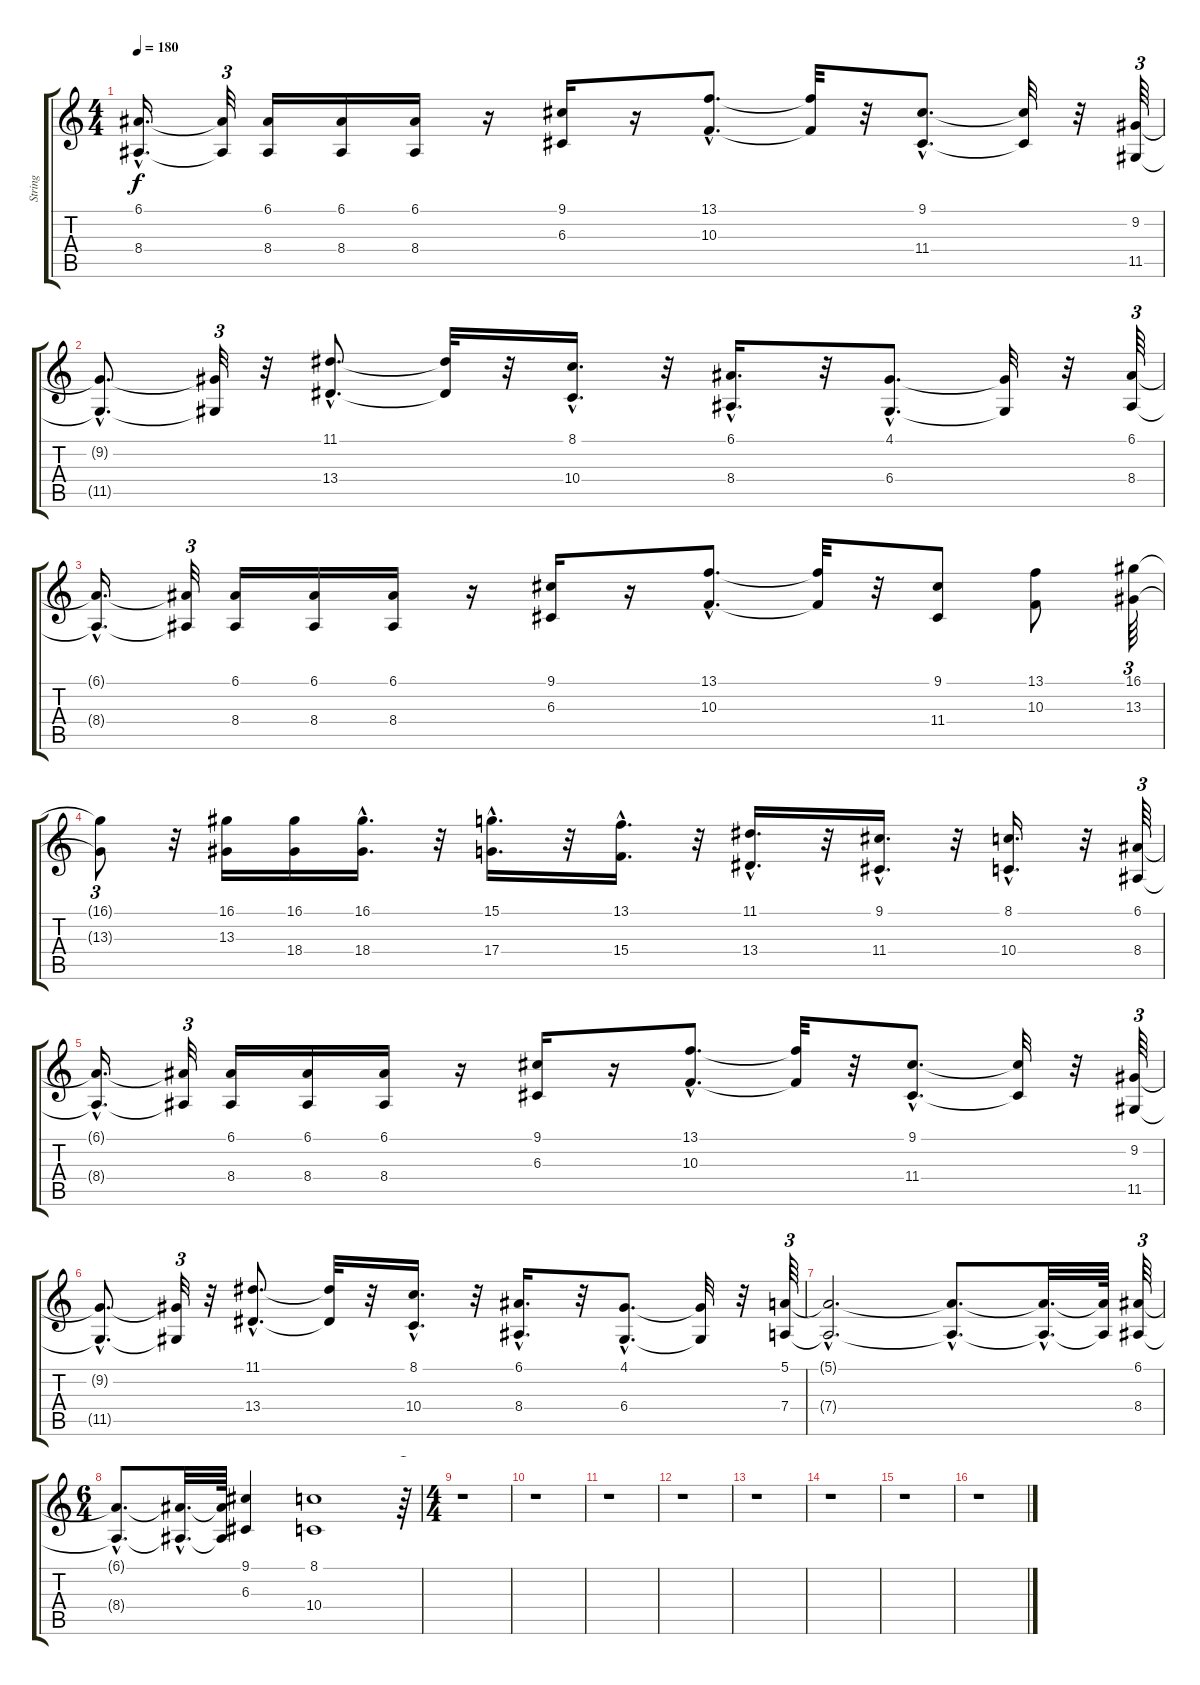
\track ("String" "String") {instrument stringensemble1}
\staff {score tabs}
\tuning (E4 B3 G3 D3 A2 E2) {hide}
\ts (4 4)
\tempo 180
\clef g2
\ks c
(6.1{hac t} 8.4{hac t}).16{d dy f} (6.1{t} 8.4{t}).32{tu (3 2)} (6.1 8.4).16 (6.1 8.4).16 (6.1 8.4).16 r.16 (9.1 6.3).16 r.16 (13.1{hac} 10.3{hac}).8{d} (13.1{t} 10.3{t}).32 r.32 (9.1{hac} 11.4{hac}).8{d} (9.1{t} 11.4{t}).32 r.32 (9.2 11.5).64{tu (3 2)} |
(9.2{hac t} 11.5{hac t}).8{d} (9.2{t} 11.5{t}).32{tu (3 2)} r.32 (11.1{hac} 13.4{hac}).8{d} (11.1{t} 13.4{t}).32 r.32 (8.1{hac} 10.4{hac}).16{d} r.32 (6.1{hac} 8.4{hac}).16{d} r.32 (4.1{hac} 6.4{hac}).8{d} (4.1{t} 6.4{t}).32 r.32 (6.1 8.4).64{tu (3 2)} |
(6.1{hac t} 8.4{hac t}).16{d} (6.1{t} 8.4{t}).32{tu (3 2)} (6.1 8.4).16 (6.1 8.4).16 (6.1 8.4).16 r.16 (9.1 6.3).16 r.16 (13.1{hac} 10.3{hac}).8{d} (13.1{t} 10.3{t}).32 r.32 (9.1 11.4).8 (13.1 10.3).8 (16.1 13.3).64{tu (3 2)} |
(16.1{t} 13.3{t}).8{tu (3 2)} r.32 (16.1 13.3).16 (16.1 18.4).16 (16.1{hac} 18.4{hac}).16{d} r.32 (15.1{hac} 17.4{hac}).16{d} r.32 (13.1{hac} 15.4{hac}).16{d} r.32 (11.1{hac} 13.4{hac}).16{d} r.32 (9.1{hac} 11.4{hac}).16{d} r.32 (8.1{hac} 10.4{hac}).16{d} r.32 (6.1 8.4).64{tu (3 2)} |
(6.1{hac t} 8.4{hac t}).16{d} (6.1{t} 8.4{t}).32{tu (3 2)} (6.1 8.4).16 (6.1 8.4).16 (6.1 8.4).16 r.16 (9.1 6.3).16 r.16 (13.1{hac} 10.3{hac}).8{d} (13.1{t} 10.3{t}).32 r.32 (9.1{hac} 11.4{hac}).8{d} (9.1{t} 11.4{t}).32 r.32 (9.2 11.5).64{tu (3 2)} |
(9.2{hac t} 11.5{hac t}).8{d} (9.2{t} 11.5{t}).32{tu (3 2)} r.32 (11.1{hac} 13.4{hac}).8{d} (11.1{t} 13.4{t}).32 r.32 (8.1{hac} 10.4{hac}).16{d} r.32 (6.1{hac} 8.4{hac}).16{d} r.32 (4.1{hac} 6.4{hac}).8{d} (4.1{t} 6.4{t}).32 r.32 (5.1 7.4).64{tu (3 2)} |
(5.1{hac t} 7.4{hac t}).2{d} (5.1{hac t} 7.4{hac t}).8{d} (5.1{hac t} 7.4{hac t}).32{d} (5.1{t} 7.4{t}).64 (6.1 8.4).64{tu (3 2)} |
\ts (6 4)
(6.1{hac t} 8.4{hac t}).8{d} (6.1{hac t} 8.4{hac t}).32{d} (6.1{t} 8.4{t}).64 (9.1 6.3).4 (8.1 10.4).1 r.64{tu (3 2)} |
\ts (4 4)
r.1 |
r.1 |
r.1 |
r.1 |
r.1 |
r.1 |
r.1 |
r.1
